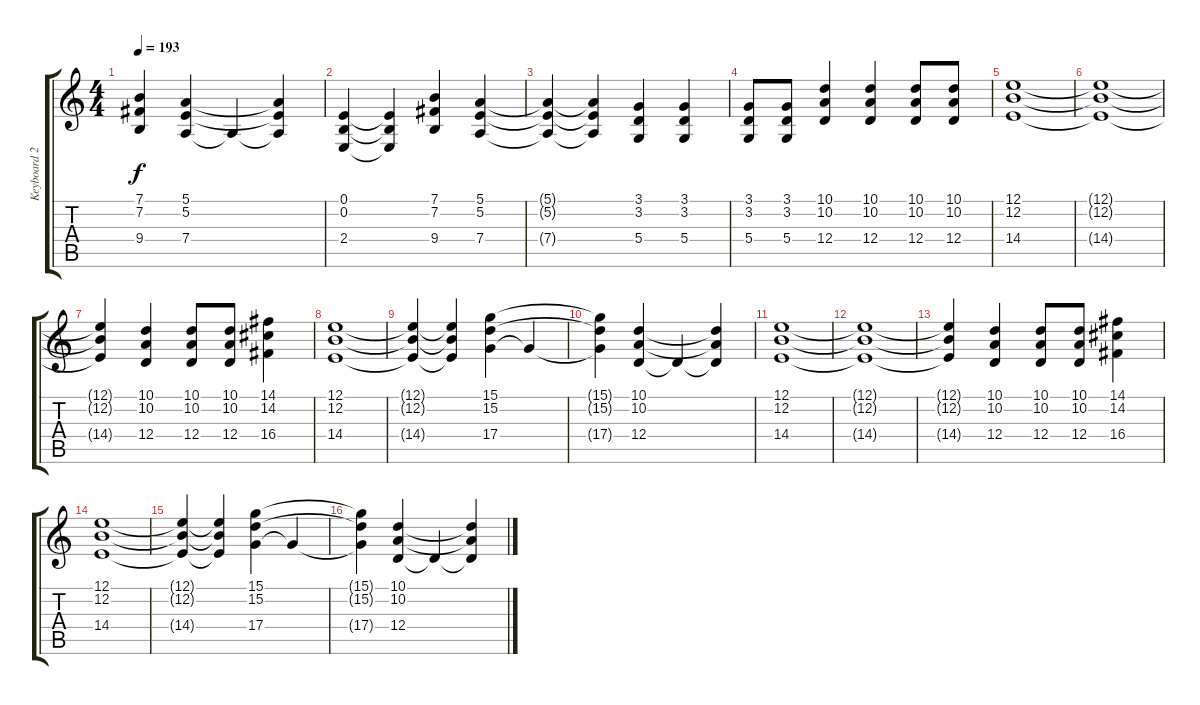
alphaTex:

\track ("Keyboard 2" "Keyboard 2") {instrument stringensemble1}
\staff {score tabs}
\tuning (E4 B3 G3 D3 A2 E2) {hide}
\ts (4 4)
\tempo 193
\clef g2
\ks c
(7.1 7.2 9.4).4{dy f} (5.1 5.2 7.4).4 7.4{t}.4 (5.1{t} 5.2{t} 7.4{t}).4 |
(0.1 0.2 2.4).4 (0.1{t} 0.2{t} 2.4{t}).4 (7.1 7.2 9.4).4 (5.1 5.2 7.4).4 |
(5.1{t} 5.2{t} 7.4{t}).4 (5.1{t} 5.2{t} 7.4{t}).4 (3.1 3.2 5.4).4 (3.1 3.2 5.4).4 |
(3.1 3.2 5.4).8 (3.1 3.2 5.4).8 (10.1 10.2 12.4).4 (10.1 10.2 12.4).4 (10.1 10.2 12.4).8 (10.1 10.2 12.4).8 |
(12.1 12.2 14.4).1 |
(12.1{t} 12.2{t} 14.4{t}).1 |
(12.1{t} 12.2{t} 14.4{t}).4 (10.1 10.2 12.4).4 (10.1 10.2 12.4).8 (10.1 10.2 12.4).8 (14.1 14.2 16.4).4 |
(12.1 12.2 14.4).1 |
(12.1{t} 12.2{t} 14.4{t}).4 (12.1{t} 12.2{t} 14.4{t}).4 (15.1 15.2 17.4).4 17.4{t}.4 |
(15.1{t} 15.2{t} 17.4{t}).4 (10.1 10.2 12.4).4 12.4{t}.4 (10.1{t} 10.2{t} 12.4{t}).4 |
(12.1 12.2 14.4).1 |
(12.1{t} 12.2{t} 14.4{t}).1 |
(12.1{t} 12.2{t} 14.4{t}).4 (10.1 10.2 12.4).4 (10.1 10.2 12.4).8 (10.1 10.2 12.4).8 (14.1 14.2 16.4).4 |
(12.1 12.2 14.4).1 |
(12.1{t} 12.2{t} 14.4{t}).4 (12.1{t} 12.2{t} 14.4{t}).4 (15.1 15.2 17.4).4 17.4{t}.4 |
(15.1{t} 15.2{t} 17.4{t}).4 (10.1 10.2 12.4).4 12.4{t}.4 (10.1{t} 10.2{t} 12.4{t}).4
